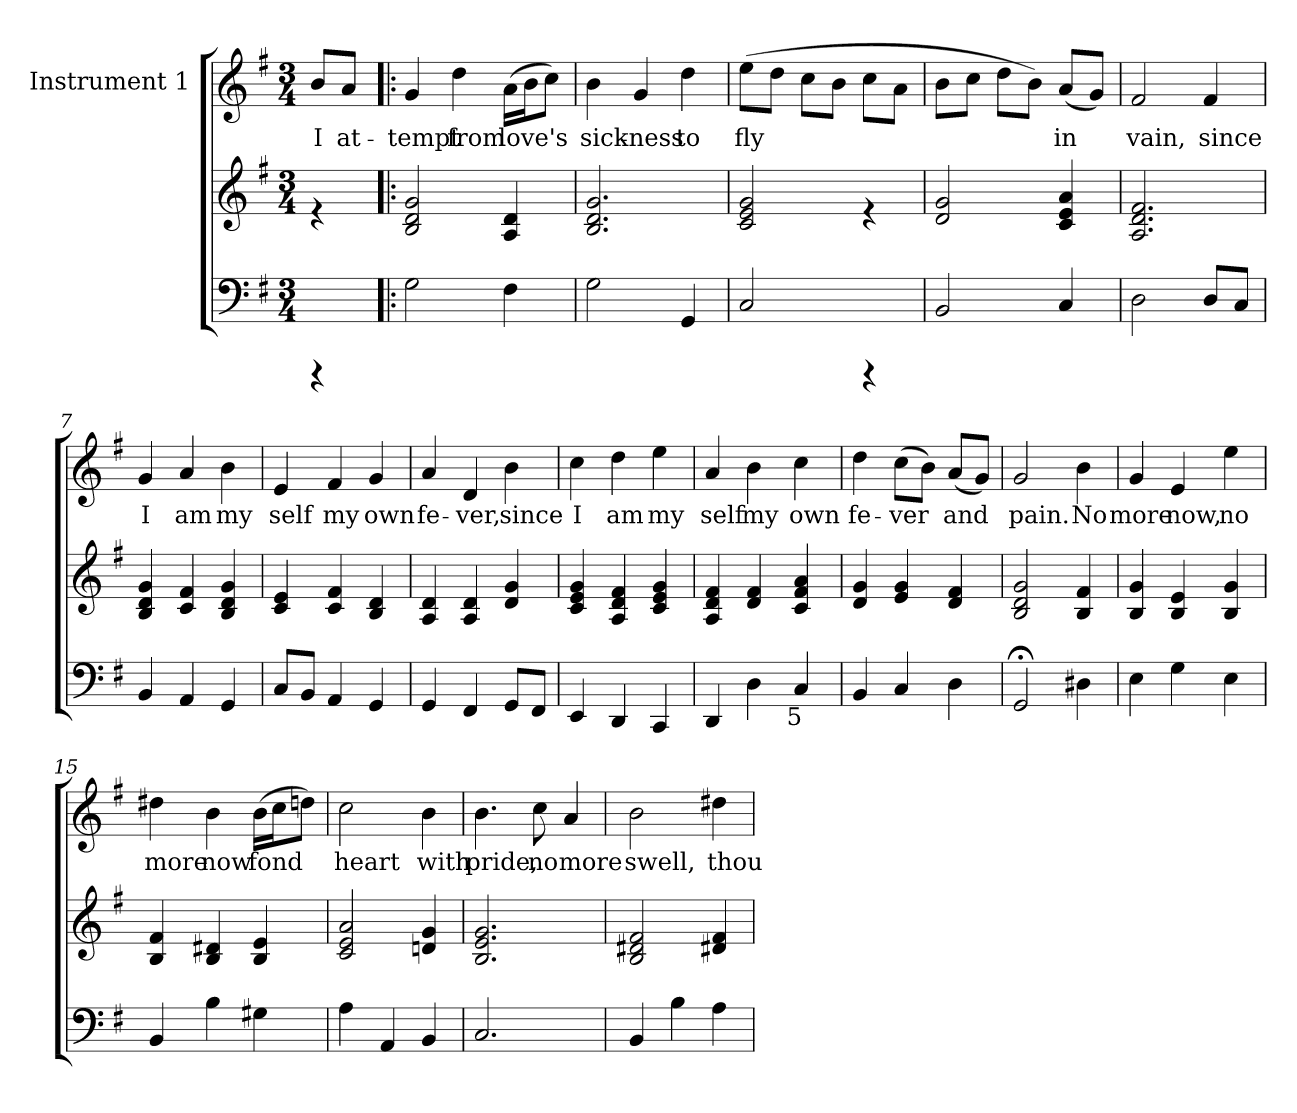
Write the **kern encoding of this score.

**kern	**kern	**kern	**text
*part3	*part2	*part1	*part1
*staff3	*staff2	*staff1	*staff1
*	*	*I"Instrument 1	*
!!LO:PB:g=z
*stria5	*stria5	*stria5	*
*clefF4	*clefG2	*clefG2	*
*k[f#]	*k[f#]	*k[f#]	*
*G:	*G:	*G:	*
*M3/4	*M3/4	*M3/4	*
=1	=1	=1	=1
!	!	!	!LO:LY:b:cj
4rCCC	4re	8b/L	I
!	!	!	!LO:LY:b:cj
.	.	8a/J	at-
=2!|:	=2!|:	=2!|:	=2!|:
!	!	!	!LO:LY:b:cj
2G\	2g/ 2d/ 2B/	4g/	-tempt
!	!	!	!LO:LY:b:cj
.	.	4dd\	from
!	!	!	!LO:LY:b:cj
4F#\	4d/ 4A/	(>16a\L	love's
!	!	!	!LO:LY:b:cj
.	.	16b\	.
!	!	!	!LO:LY:b:cj
.	.	8cc\J)	.
=3	=3	=3	=3
!	!	!	!LO:LY:b:cj
2G\	2.g/ 2.d/ 2.B/	4b\	sick-
!	!	!	!LO:LY:b:cj
.	.	4g/	-ness
!	!	!	!LO:LY:b:cj
4GG/	.	4dd\	to
=4	=4	=4	=4
!	!	!	!LO:LY:b:cj
2C/	2g/ 2e/ 2c/	(>8ee\L	fly
!	!	!	!LO:LY:b:cj
.	.	8dd\J	.
!	!	!	!LO:LY:b:cj
.	.	8cc\L	.
!	!	!	!LO:LY:b:cj
.	.	8b\J	.
!	!	!	!LO:LY:b:cj
4rCCC	4re	8cc\L	.
!	!	!	!LO:LY:b:cj
.	.	8a\J	.
=5	=5	=5	=5
!	!	!	!LO:LY:b:cj
2BB/	2g/ 2d/	8b\L	.
!	!	!	!LO:LY:b:cj
.	.	8cc\J	.
!	!	!	!LO:LY:b:cj
.	.	8dd\L	.
!	!	!	!LO:LY:b:cj
.	.	8b\J)	.
!	!	!	!LO:LY:b:cj
4C/	4a/ 4e/ 4c/	(<8a/L	in
!	!	!	!LO:LY:b:cj
.	.	8g/J)	.
=6	=6	=6	=6
!	!	!	!LO:LY:b:cj
2D\	2.f#/ 2.d/ 2.A/	2f#/	vain,
!	!	!	!LO:LY:b:cj
8D/L	.	4f#/	since
8C/J	.	.	.
=7	=7	=7	=7
!	!	!	!LO:LY:b:cj
4BB/	4g/ 4d/ 4B/	4g/	I
!	!	!	!LO:LY:b:cj
4AA/	4f#/ 4c/	4a/	am
!	!	!	!LO:LY:b:cj
4GG/	4g/ 4d/ 4B/	4b\	my
!!LO:LB:g=z
=8	=8	=8	=8
!	!	!	!LO:LY:b:cj
8C/L	4e/ 4c/	4e/	self
8BB/J	.	.	.
!	!	!	!LO:LY:b:cj
4AA/	4f#/ 4c/	4f#/	my
!	!	!	!LO:LY:b:cj
4GG/	4d/ 4B/	4g/	own
=9	=9	=9	=9
!	!	!	!LO:LY:b:cj
4GG</	4d/ 4A/	4a/	fe-
!	!	!	!LO:LY:b:cj
4FF#/	4d/ 4A/	4d/	-ver,
!	!	!	!LO:LY:b:cj
8GG/L	4g/ 4d/	4b\	since
8FF#/J	.	.	.
=10	=10	=10	=10
!	!	!	!LO:LY:b:cj
4EE/	4g/ 4e/ 4c/	4cc\	I
!	!	!	!LO:LY:b:cj
4DD/	4f#/ 4d/ 4A/	4dd\	am
!	!	!	!LO:LY:b:cj
4CC/	4g/ 4e/ 4c/	4ee\	my
=11	=11	=11	=11
!	!	!	!LO:LY:b:cj
*^	*	*	*
4DD/	4ryy	4f#/ 4d/ 4A/	4a/	self
!	!	!	!	!LO:LY:b:cj
4D\	8...ryy	4f#/ 4d/	4b\	my
!	!LO:TX:b:t=5	!	!	!
.	4ryy	.	.	.
!	!	!	!	!LO:LY:b:cj
4C/	.	4a/ 4f#/ 4c/	4cc\	own
.	64ryy	.	.	.
=12	=12	=12	=12	=12
!	!	!	!	!LO:LY:b:cj
*v	*v	*	*	*
4BB/	4g/ 4d/	4dd\	fe-
!	!	!	!LO:LY:b:cj
4C/	4g/ 4e/	(>8cc\L	-ver
!	!	!	!LO:LY:b:cj
.	.	8b\J)	.
!	!	!	!LO:LY:b:cj
4D\	4f#/ 4d/	(<8a/L	and
!	!	!	!LO:LY:b:cj
.	.	8g/J)	.
!!LO:PB:g=z
=13	=13	=13	=13
!	!	!	!LO:LY:b:cj
2GG;</	2g/ 2d/ 2B/	2g/	pain.
!	!	!	!LO:LY:b:cj
4D#X\	4f#/ 4B/	4b\	No
=14	=14	=14	=14
!	!	!	!LO:LY:b:cj
4E\	4g/ 4B/	4g/	more
!	!	!	!LO:LY:b:cj
4G\	4e/ 4B/	4e/	now,
!	!	!	!LO:LY:b:cj
4E\	4g/ 4B/	4ee\	no
=15	=15	=15	=15
!	!	!	!LO:LY:b:cj
4BB/	4f#/ 4B/	4dd#X\	more
!	!	!	!LO:LY:b:cj
4B\	4d#X/ 4B/	4b\	now
!	!	!	!LO:LY:b:cj
4G#X\	4e/ 4B/	(>16b\L	fond
!	!	!	!LO:LY:b:cj
.	.	16cc\	.
!	!	!	!LO:LY:b:cj
.	.	8ddn\J)	.
=16	=16	=16	=16
!	!	!	!LO:LY:b:cj
4A\	2a/ 2e/ 2c/	2cc\	heart
4AA/	.	.	.
!	!	!	!LO:LY:b:cj
4BB/	4g/ 4dn/	4b\	with
=17	=17	=17	=17
!	!	!	!LO:LY:b:cj
2.C/	2.g/ 2.e/ 2.B/	4.b\	pride,
!	!	!	!LO:LY:b:cj
.	.	8cc\	no
!	!	!	!LO:LY:b:cj
.	.	4a/	more
=18	=18	=18	=18
!	!	!	!LO:LY:b:cj
4BB/	2f#/ 2d#X/ 2B/	2b\	swell,
4B\	.	.	.
!	!	!	!LO:LY:b:cj
4A\	4f#/ 4d#X/	4dd#X\	thou
=	=	=	=
*-	*-	*-	*-
